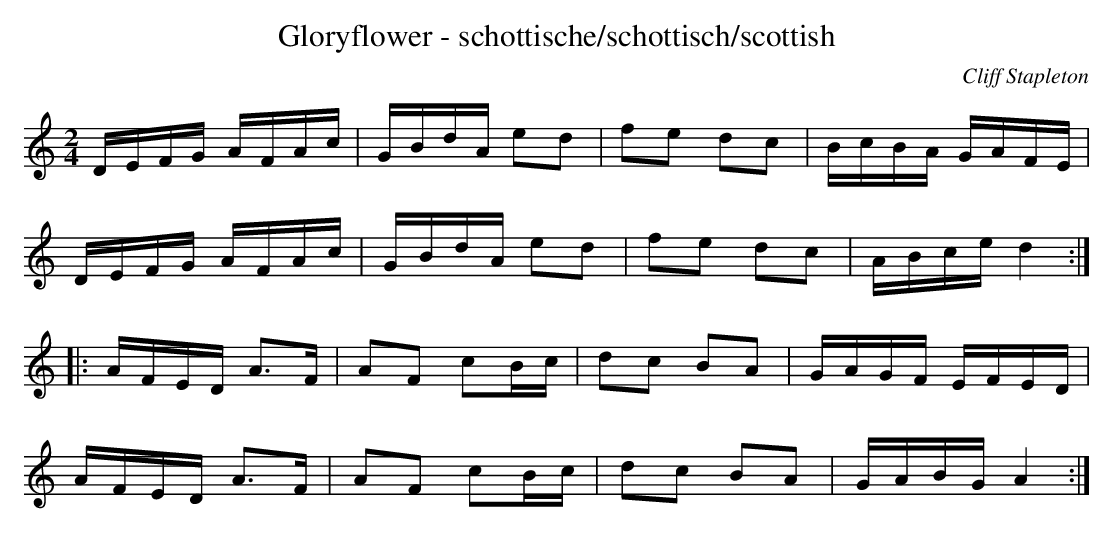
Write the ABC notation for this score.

X:1
T:Gloryflower - schottische/schottisch/scottish
C:Cliff Stapleton
M:2/4
L:1/16
K:D dorian
DEFG AFAc|GBdA e2d2|f2e2 d2c2|BcBA GAFE|
DEFG AFAc|GBdA e2d2|f2e2 d2c2|ABced4:|
|:AFED A3F|A2F2 c2Bc|d2c2 B2A2|GAGF EFED|
AFED A3F|A2F2 c2Bc|d2c2 B2A2|GABGA4:|
